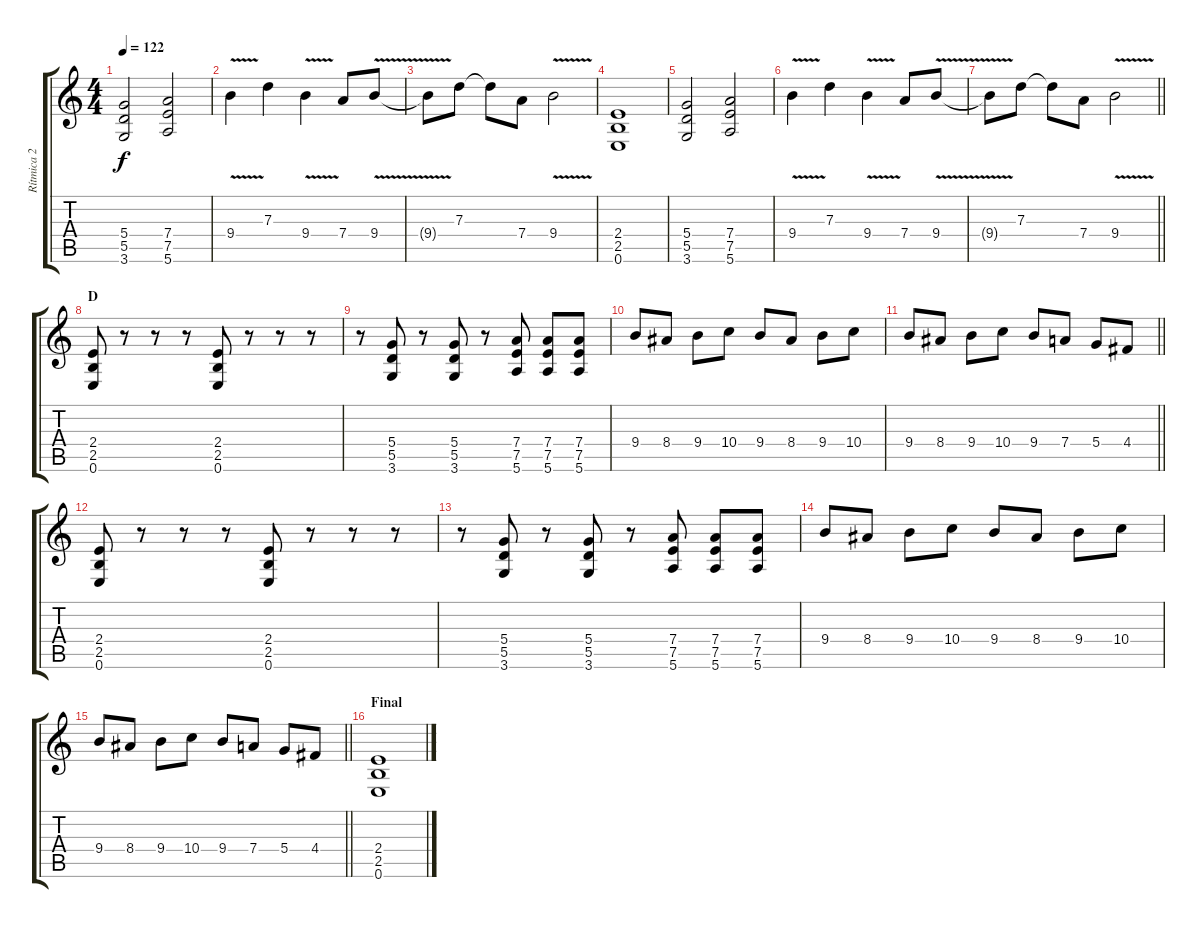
\track ("Rítmica 2" "Rítmica 2") {instrument distortionguitar}
\staff {score tabs}
\tuning (E4 B3 G3 D3 A2 E2) {hide}
\ts (4 4)
\tempo 122
\clef g2
\ks c
(5.4 5.5 3.6).2{dy f} (7.4 7.5 5.6).2 |
9.4{v}.4 7.3.4 9.4{v}.4 7.4.8 9.4{v}.8 |
9.4{t}.8 7.3.8 7.3{t}.8 7.4.8 9.4{v}.2 |
(2.4 2.5 0.6).1 |
(5.4 5.5 3.6).2 (7.4 7.5 5.6).2 |
9.4{v}.4 7.3.4 9.4{v}.4 7.4.8 9.4{v}.8 |
\barLineRight lightlight
9.4{t}.8 7.3.8 7.3{t}.8 7.4.8 9.4{v}.2 |
\section ("" "D")
(2.4 2.5 0.6).8 r.8 r.8 r.8 (2.4 2.5 0.6).8 r.8 r.8 r.8 |
r.8 (5.4 5.5 3.6).8 r.8 (5.4 5.5 3.6).8 r.8 (7.4 7.5 5.6).8 (7.4 7.5 5.6).8 (7.4 7.5 5.6).8 |
9.4.8 8.4.8 9.4.8 10.4.8 9.4.8 8.4.8 9.4.8 10.4.8 |
\barLineRight lightlight
9.4.8 8.4.8 9.4.8 10.4.8 9.4.8 7.4.8 5.4.8 4.4.8 |
(2.4 2.5 0.6).8 r.8 r.8 r.8 (2.4 2.5 0.6).8 r.8 r.8 r.8 |
r.8 (5.4 5.5 3.6).8 r.8 (5.4 5.5 3.6).8 r.8 (7.4 7.5 5.6).8 (7.4 7.5 5.6).8 (7.4 7.5 5.6).8 |
9.4.8 8.4.8 9.4.8 10.4.8 9.4.8 8.4.8 9.4.8 10.4.8 |
\barLineRight lightlight
9.4.8 8.4.8 9.4.8 10.4.8 9.4.8 7.4.8 5.4.8 4.4.8 |
\section ("" "Final")
(2.4 2.5 0.6).1
